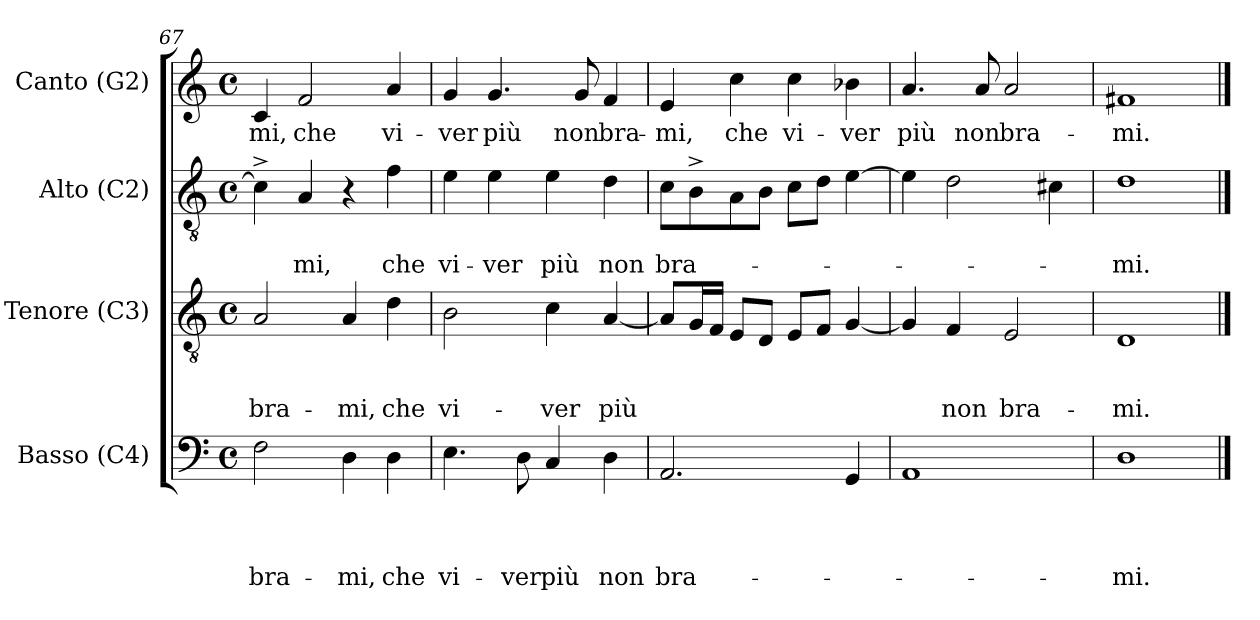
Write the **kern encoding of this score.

**kern	**text	**text	**text	**text	**kern	**text	**text	**text	**kern	**text	**text	**kern	**text
*part4	*part4	*part4	*part4	*part4	*part3	*part3	*part3	*part3	*part2	*part2	*part2	*part1	*part1
*staff4	*staff4	*staff4	*staff4	*staff4	*staff3	*staff3	*staff3	*staff3	*staff2	*staff2	*staff2	*staff1	*staff1
*I"Basso (C4)	*	*	*	*	*I"Tenore (C3)	*	*	*	*I"Alto (C2)	*	*	*I"Canto (G2)	*
*I'B.	*	*	*	*	*I'T.	*	*	*	*I'A.	*	*	*I'C.	*
!!LO:PB:g=z
*clefF4	*	*	*	*	*clefGv2	*	*	*	*clefGv2	*	*	*clefG2	*
*k[]	*	*	*	*	*k[]	*	*	*	*k[]	*	*	*k[]	*
*C:	*	*	*	*	*C:	*	*	*	*C:	*	*	*C:	*
*M4/4	*	*	*	*	*M4/4	*	*	*	*M4/4	*	*	*M4/4	*
*met(c)	*	*	*	*	*met(c)	*	*	*	*met(c)	*	*	*met(c)	*
=67	=67	=67	=67	=67	=67	=67	=67	=67	=67	=67	=67	=67	=67
!	!	!	!	!LO:LY:b	!	!	!	!LO:LY:b	!	!	!	!	!LO:LY:b
2F\	.	.	.	bra-	2A/	.	.	bra-	4c^>\]	.	.	4c/	-mi,
!	!	!	!	!	!	!	!	!	!	!	!LO:LY:b	!	!LO:LY:b
.	.	.	.	.	.	.	.	.	4A/	.	-mi,	2f/	che
!	!	!	!	!LO:LY:b	!	!	!	!LO:LY:b	!	!	!	!	!
4D\	.	.	.	-mi,	4A/	.	.	-mi,	4r	.	.	.	.
!	!	!	!	!LO:LY:b	!	!	!	!LO:LY:b	!	!	!LO:LY:b	!	!LO:LY:b
4D\	.	.	.	che	4d\	.	.	che	4f\	.	che	4a/	vi-
=68	=68	=68	=68	=68	=68	=68	=68	=68	=68	=68	=68	=68	=68
!	!	!	!	!LO:LY:b	!	!	!	!LO:LY:b	!	!	!LO:LY:b	!	!LO:LY:b
4.E\	.	.	.	vi-	2B\	.	.	vi-	4e\	.	vi-	4g/	-ver
!	!	!	!	!	!	!	!	!	!	!	!LO:LY:b	!	!LO:LY:b
.	.	.	.	.	.	.	.	.	4e\	.	-ver	4.g/	più
!	!	!	!	!LO:LY:b	!	!	!	!	!	!	!	!	!
8D\	.	.	.	-ver	.	.	.	.	.	.	.	.	.
!	!	!	!	!LO:LY:b	!	!	!	!LO:LY:b	!	!	!LO:LY:b	!	!
4C/	.	.	.	più	4c\	.	.	-ver	4e\	.	più	.	.
!	!	!	!	!	!	!	!	!	!	!	!	!	!LO:LY:b
.	.	.	.	.	.	.	.	.	.	.	.	8g/	non
!	!	!	!	!LO:LY:b	!	!	!	!LO:LY:b	!	!	!LO:LY:b	!	!LO:LY:b
4D\	.	.	.	non	[<4A/	.	.	più	4d\	.	non	4f/	bra-
=69	=69	=69	=69	=69	=69	=69	=69	=69	=69	=69	=69	=69	=69
!	!	!	!	!LO:LY:b	!	!	!	!	!	!	!LO:LY:b	!	!LO:LY:b
2.AA/	.	.	.	bra-	8A/L]	.	.	.	8c\L	.	bra-	4e/	-mi,
.	.	.	.	.	16G/L	.	.	.	8B^>\	.	.	.	.
.	.	.	.	.	16F/JJ	.	.	.	.	.	.	.	.
!	!	!	!	!	!	!	!	!	!	!	!	!	!LO:LY:b
.	.	.	.	.	8E/L	.	.	.	8A\	.	.	4cc\	che
.	.	.	.	.	8D/J	.	.	.	8B\J	.	.	.	.
!	!	!	!	!	!	!	!	!	!	!	!	!	!LO:LY:b
.	.	.	.	.	8E/L	.	.	.	8c\L	.	.	4cc\	vi-
.	.	.	.	.	8F/J	.	.	.	8d\J	.	.	.	.
!	!	!	!	!	!	!	!	!	!	!	!	!	!LO:LY:b
4GG/	.	.	.	.	[<4G/	.	.	.	[>4e\	.	.	4b-X\	-ver
=70	=70	=70	=70	=70	=70	=70	=70	=70	=70	=70	=70	=70	=70
!	!	!	!	!	!	!	!	!	!	!	!	!	!LO:LY:b
1AA	.	.	.	.	4G/]	.	.	.	4e\]	.	.	4.a/	più
!	!	!	!	!	!	!	!	!LO:LY:b	!	!	!	!	!
.	.	.	.	.	4F/	.	.	non	2d\	.	.	.	.
!	!	!	!	!	!	!	!	!	!	!	!	!	!LO:LY:b
.	.	.	.	.	.	.	.	.	.	.	.	8a/	non
!	!	!	!	!	!	!	!	!LO:LY:b	!	!	!	!	!LO:LY:b
.	.	.	.	.	2E/	.	.	bra-	.	.	.	2a/	bra-
.	.	.	.	.	.	.	.	.	4c#X\	.	.	.	.
=71	=71	=71	=71	=71	=71	=71	=71	=71	=71	=71	=71	=71	=71
!	!	!	!	!LO:LY:b	!	!	!	!LO:LY:b	!	!	!LO:LY:b	!	!LO:LY:b
1D	.	.	.	-mi.	1D	.	.	-mi.	1d	.	-mi.	1f#X	-mi.
==	==	==	==	==	==	==	==	==	==	==	==	==	==
*-	*-	*-	*-	*-	*-	*-	*-	*-	*-	*-	*-	*-	*-
